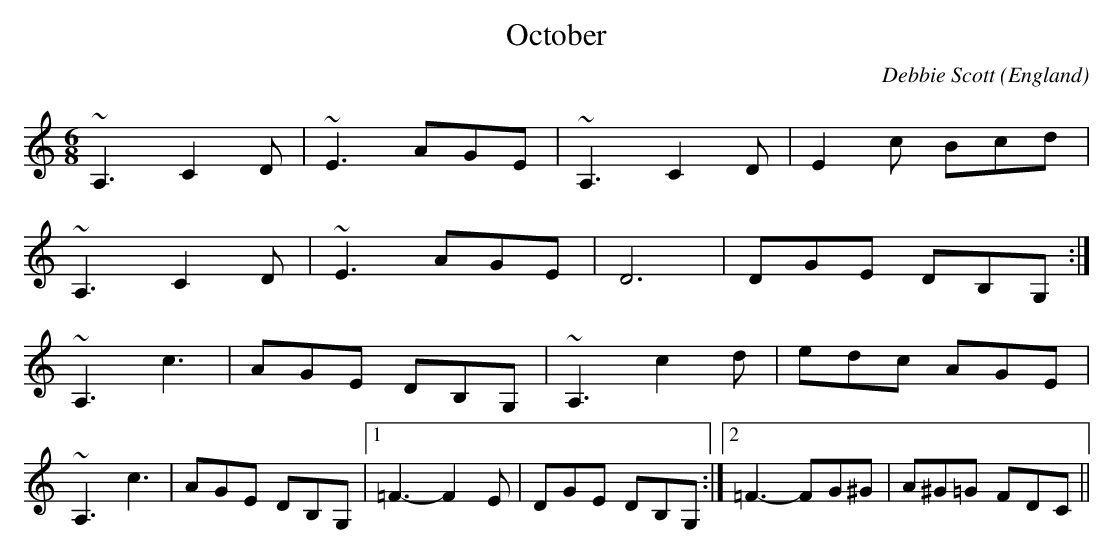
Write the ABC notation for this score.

X:1
T:October
O:England
M:6/8
L:1/8
C:Debbie Scott
K:Am
~A,3  C2D|~E3 AGE|~A,3  C2D|E2 c Bcd|
~A,3  C2D|~E3 AGE|D6|DGE DB,G,:|
~A,3 c3|AGE DB,G, |~A,3 c2d|edc AGE|
~A,3 c3|AGE DB,G, |[1 =F3-F2 E|DGE DB,G,:|[2 =F3-FG^G|A^G=G FDC||
